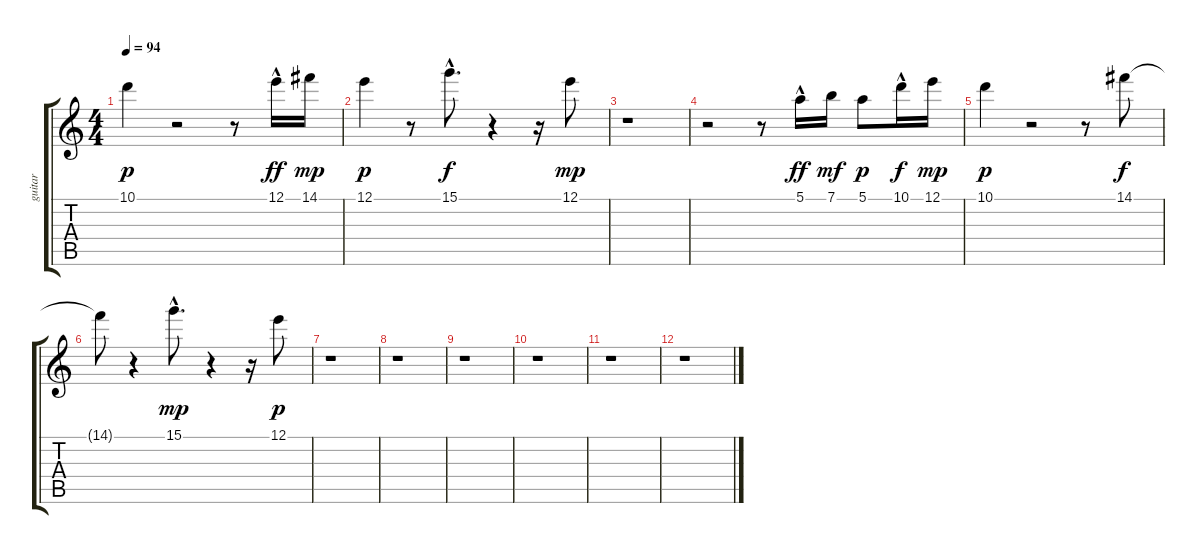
\track ("guitar" "guitar") {instrument acousticguitarsteel}
\staff {score tabs}
\tuning (E4 B3 G3 D3 A2 E2) {hide}
\ts (4 4)
\tempo 94
\clef g2
\ks c
10.1.4{dy p} r.2 r.8 12.1{hac}.16{dy ff} 14.1.16{dy mp} |
12.1.4{dy p} r.8 15.1{hac}.8{d dy f} r.4 r.16 12.1.8{dy mp} |
r.1 |
r.2 r.8 5.1{hac}.16{dy ff volume 6} 7.1.16{dy mf} 5.1.8{dy p} 10.1{hac}.16{dy f} 12.1.16{dy mp} |
10.1.4{dy p} r.2 r.8 14.1.8{dy f} |
14.1{t}.8 r.4 15.1{hac}.8{d dy mp} r.4 r.16 12.1.8{dy p} |
r.1 |
r.1 |
r.1 |
r.1 |
r.1 |
r.1
